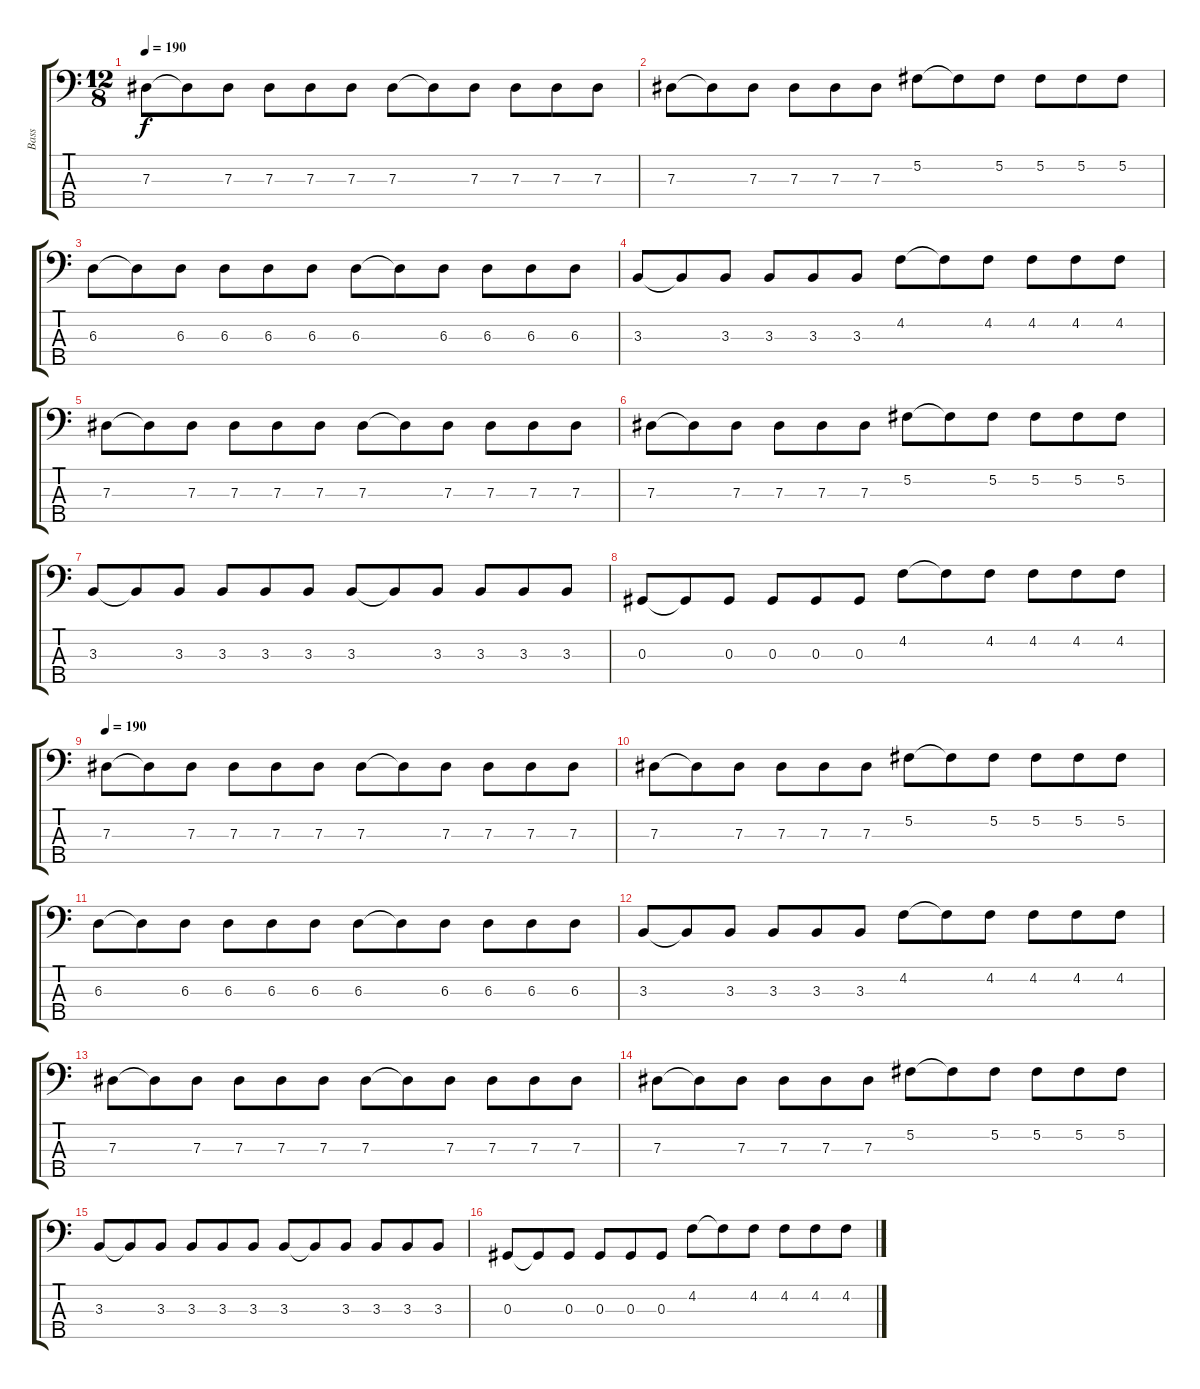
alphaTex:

\track ("Bass" "Bass") {instrument electricbasspick}
\staff {score tabs}
\tuning (Gb2 Db2 Ab1 Eb1 Bb0) {hide}
\ts (12 8)
\tempo 190
\clef f4
\ks c
7.3.8{dy f} 7.3{t}.8 7.3.8 7.3.8 7.3.8 7.3.8 7.3.8 7.3{t}.8 7.3.8 7.3.8 7.3.8 7.3.8 |
7.3.8 7.3{t}.8 7.3.8 7.3.8 7.3.8 7.3.8 5.2.8 5.2{t}.8 5.2.8 5.2.8 5.2.8 5.2.8 |
6.3.8 6.3{t}.8 6.3.8 6.3.8 6.3.8 6.3.8 6.3.8 6.3{t}.8 6.3.8 6.3.8 6.3.8 6.3.8 |
3.3.8 3.3{t}.8 3.3.8 3.3.8 3.3.8 3.3.8 4.2.8 4.2{t}.8 4.2.8 4.2.8 4.2.8 4.2.8 |
7.3.8 7.3{t}.8 7.3.8 7.3.8 7.3.8 7.3.8 7.3.8 7.3{t}.8 7.3.8 7.3.8 7.3.8 7.3.8 |
7.3.8 7.3{t}.8 7.3.8 7.3.8 7.3.8 7.3.8 5.2.8 5.2{t}.8 5.2.8 5.2.8 5.2.8 5.2.8 |
3.3.8 3.3{t}.8 3.3.8 3.3.8 3.3.8 3.3.8 3.3.8 3.3{t}.8 3.3.8 3.3.8 3.3.8 3.3.8 |
0.3.8 0.3{t}.8 0.3.8 0.3.8 0.3.8 0.3.8 4.2.8 4.2{t}.8 4.2.8 4.2.8 4.2.8 4.2.8 |
\tempo 190
7.3.8 7.3{t}.8 7.3.8 7.3.8 7.3.8 7.3.8 7.3.8 7.3{t}.8 7.3.8 7.3.8 7.3.8 7.3.8 |
7.3.8 7.3{t}.8 7.3.8 7.3.8 7.3.8 7.3.8 5.2.8 5.2{t}.8 5.2.8 5.2.8 5.2.8 5.2.8 |
6.3.8 6.3{t}.8 6.3.8 6.3.8 6.3.8 6.3.8 6.3.8 6.3{t}.8 6.3.8 6.3.8 6.3.8 6.3.8 |
3.3.8 3.3{t}.8 3.3.8 3.3.8 3.3.8 3.3.8 4.2.8 4.2{t}.8 4.2.8 4.2.8 4.2.8 4.2.8 |
7.3.8 7.3{t}.8 7.3.8 7.3.8 7.3.8 7.3.8 7.3.8 7.3{t}.8 7.3.8 7.3.8 7.3.8 7.3.8 |
7.3.8 7.3{t}.8 7.3.8 7.3.8 7.3.8 7.3.8 5.2.8 5.2{t}.8 5.2.8 5.2.8 5.2.8 5.2.8 |
3.3.8 3.3{t}.8 3.3.8 3.3.8 3.3.8 3.3.8 3.3.8 3.3{t}.8 3.3.8 3.3.8 3.3.8 3.3.8 |
0.3.8 0.3{t}.8 0.3.8 0.3.8 0.3.8 0.3.8 4.2.8 4.2{t}.8 4.2.8 4.2.8 4.2.8 4.2.8
